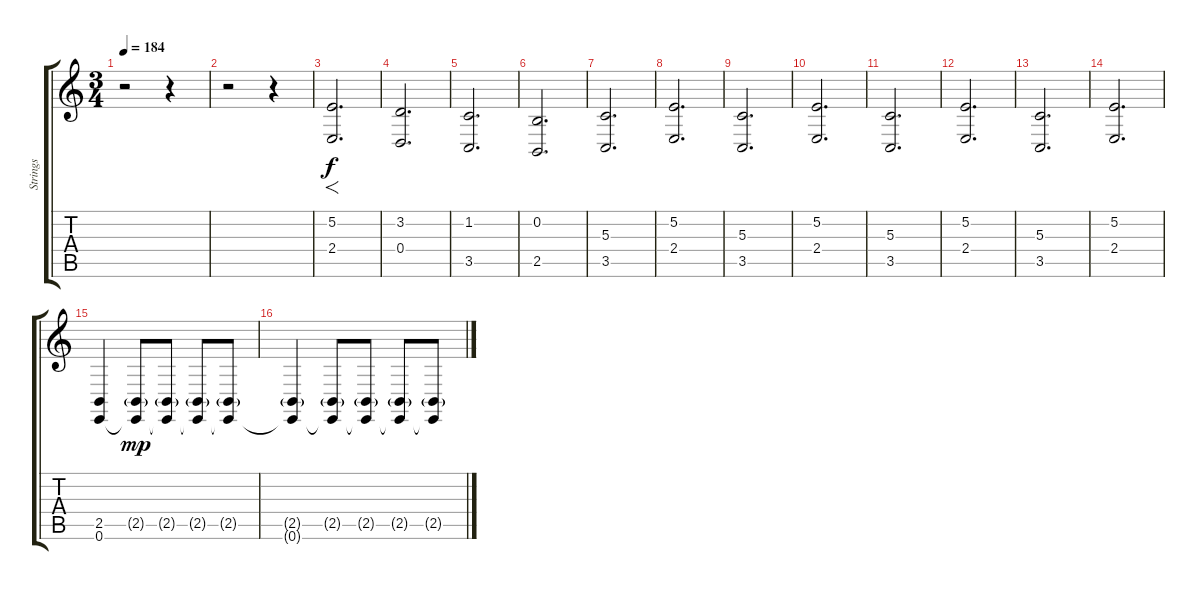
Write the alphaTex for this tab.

\track ("Strings" "Strings") {instrument stringensemble1}
\staff {score tabs}
\tuning (E4 B3 G3 D3 A2 E2) {hide}
\ts (3 4)
\tempo 184
\clef g2
\ks c
r.2{dy f} r.4 |
r.2 r.4 |
(5.2 2.4).2{f d volume 8} |
(3.2 0.4).2{d} |
(1.2 3.5).2{d} |
(0.2 2.5).2{d} |
(5.3 3.5).2{d} |
(5.2 2.4).2{d} |
(5.3 3.5).2{d} |
(5.2 2.4).2{d} |
(5.3 3.5).2{d} |
(5.2 2.4).2{d} |
(5.3 3.5).2{d} |
(5.2 2.4).2{d} |
(2.5 0.6).4{volume 12} (2.5{g} 0.6{t}).8{dy mp} (2.5{g} 0.6{t}).8 (2.5{g} 0.6{t}).8 (2.5{g} 0.6{t}).8 |
(2.5{g} 0.6{t}).4 (2.5{g} 0.6{t}).8 (2.5{g} 0.6{t}).8 (2.5{g} 0.6{t}).8 (2.5{g} 0.6{t}).8
